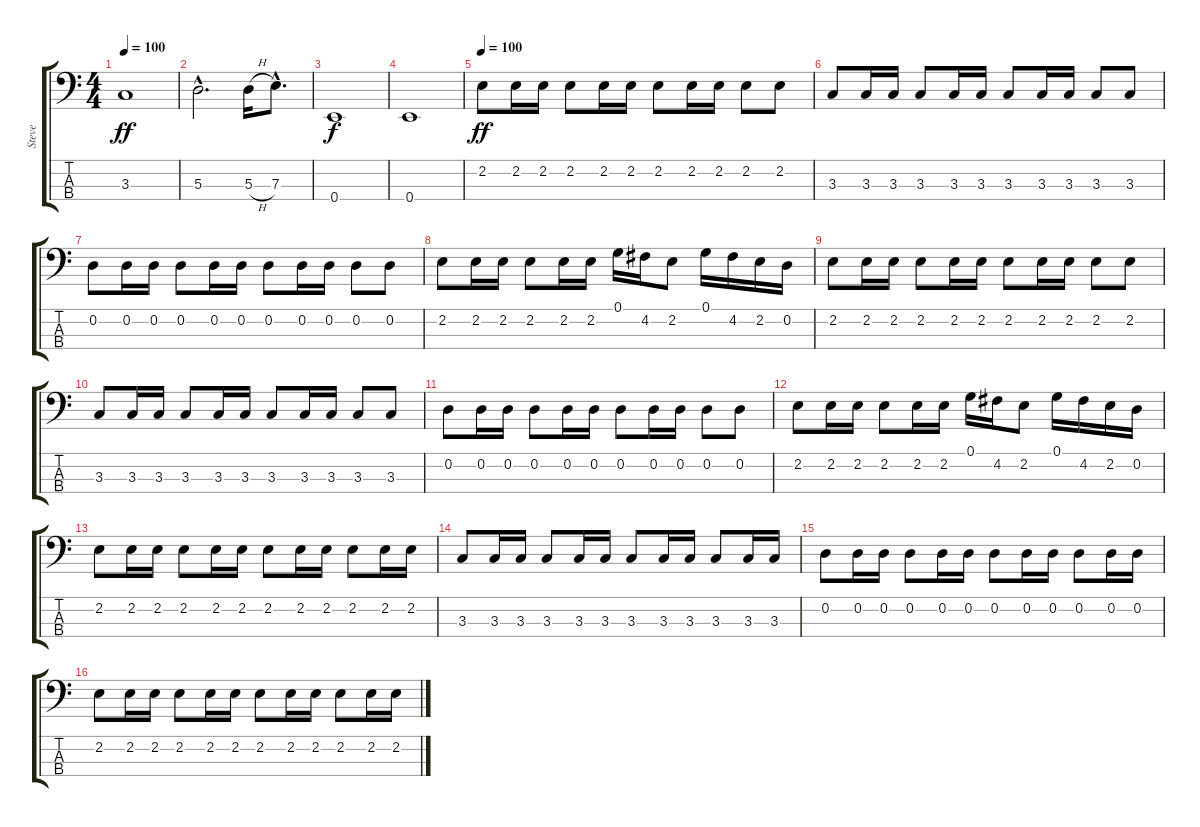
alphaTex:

\track ("Steve" "Steve") {instrument electricbassfinger}
\staff {score tabs}
\tuning (G2 D2 A1 E1) {hide}
\ts (4 4)
\tempo 100
\clef f4
\ks c
3.3.1{dy ff} |
5.3{hac}.2{d} 5.3{h}.16 7.3{hac}.8{d} |
0.4.1{dy f} |
0.4.1 |
\tempo 100
2.2.8{dy ff instrument electricbassfinger} 2.2.16 2.2.16 2.2.8 2.2.16 2.2.16 2.2.8 2.2.16 2.2.16 2.2.8 2.2.8 |
3.3.8 3.3.16 3.3.16 3.3.8 3.3.16 3.3.16 3.3.8 3.3.16 3.3.16 3.3.8 3.3.8 |
0.2.8 0.2.16 0.2.16 0.2.8 0.2.16 0.2.16 0.2.8 0.2.16 0.2.16 0.2.8 0.2.8 |
2.2.8 2.2.16 2.2.16 2.2.8 2.2.16 2.2.16 0.1.16 4.2.16 2.2.8 0.1.16 4.2.16 2.2.16 0.2.16 |
2.2.8 2.2.16 2.2.16 2.2.8 2.2.16 2.2.16 2.2.8 2.2.16 2.2.16 2.2.8 2.2.8 |
3.3.8 3.3.16 3.3.16 3.3.8 3.3.16 3.3.16 3.3.8 3.3.16 3.3.16 3.3.8 3.3.8 |
0.2.8 0.2.16 0.2.16 0.2.8 0.2.16 0.2.16 0.2.8 0.2.16 0.2.16 0.2.8 0.2.8 |
2.2.8 2.2.16 2.2.16 2.2.8 2.2.16 2.2.16 0.1.16 4.2.16 2.2.8 0.1.16 4.2.16 2.2.16 0.2.16 |
2.2.8 2.2.16 2.2.16 2.2.8 2.2.16 2.2.16 2.2.8 2.2.16 2.2.16 2.2.8 2.2.16 2.2.16 |
3.3.8 3.3.16 3.3.16 3.3.8 3.3.16 3.3.16 3.3.8 3.3.16 3.3.16 3.3.8 3.3.16 3.3.16 |
0.2.8 0.2.16 0.2.16 0.2.8 0.2.16 0.2.16 0.2.8 0.2.16 0.2.16 0.2.8 0.2.16 0.2.16 |
2.2.8 2.2.16 2.2.16 2.2.8 2.2.16 2.2.16 2.2.8 2.2.16 2.2.16 2.2.8 2.2.16 2.2.16
